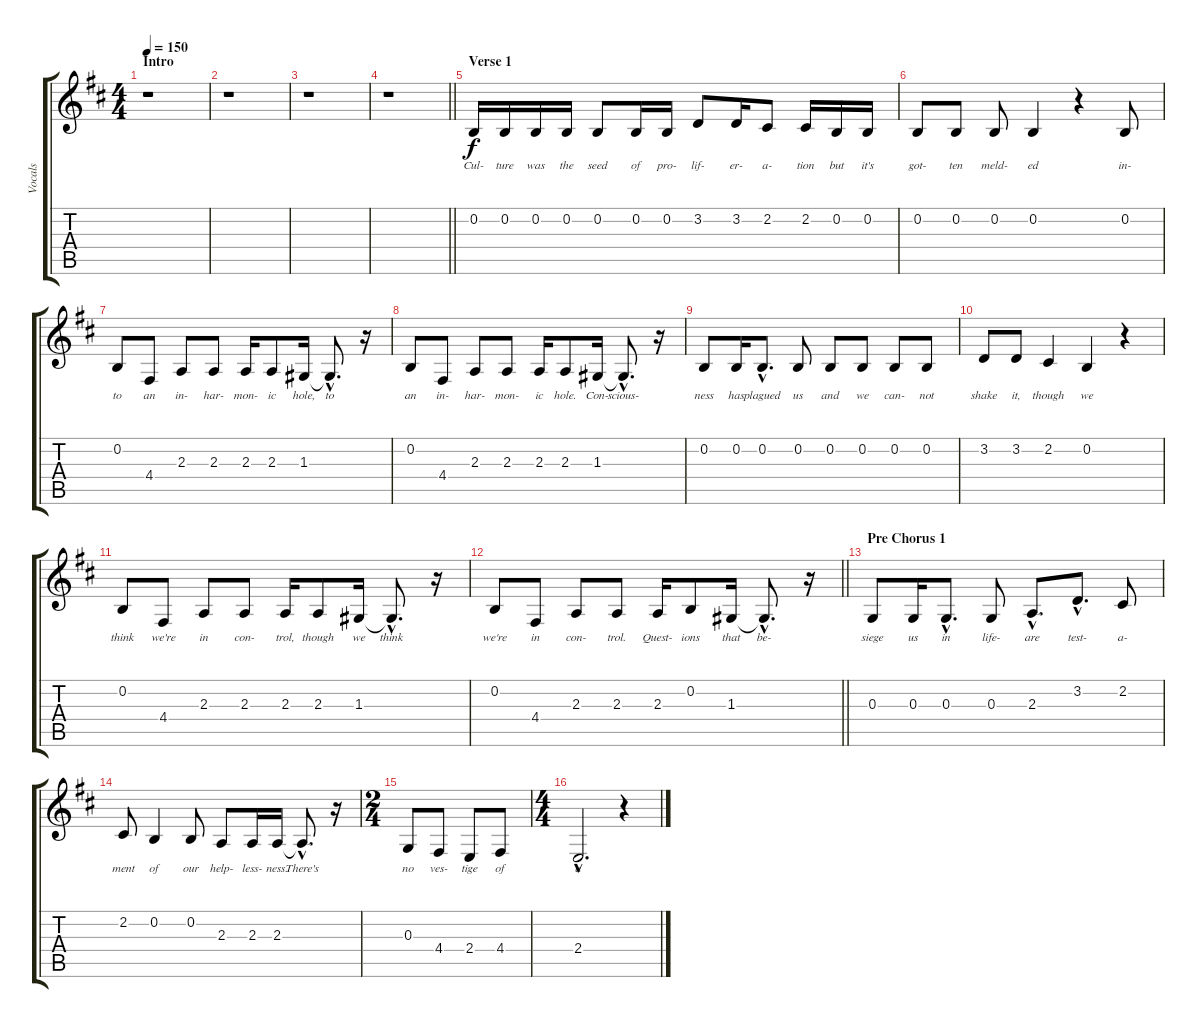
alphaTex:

\track ("Vocals" "Vocals") {instrument oboe}
\staff {score tabs}
\tuning (E4 B3 G3 D3 A2 E2) {hide}
\ts (4 4)
\section ("" "Intro")
\tempo 150
\clef g2
\ks bminor
r.1{dy f instrument oboe} |
r.1 |
r.1 |
\barLineRight lightlight
r.1 |
\section ("" "Verse 1")
0.2.16{lyrics (0 "Cul-") lyrics (1 "") lyrics (2 "") lyrics (3 "") lyrics (4 "")} 0.2.16{lyrics (0 "ture") lyrics (1 "") lyrics (2 "") lyrics (3 "") lyrics (4 "")} 0.2.16{lyrics (0 "was") lyrics (1 "") lyrics (2 "") lyrics (3 "") lyrics (4 "")} 0.2.16{lyrics (0 "the") lyrics (1 "") lyrics (2 "") lyrics (3 "") lyrics (4 "")} 0.2.8{lyrics (0 "seed") lyrics (1 "") lyrics (2 "") lyrics (3 "") lyrics (4 "")} 0.2.16{lyrics (0 "of") lyrics (1 "") lyrics (2 "") lyrics (3 "") lyrics (4 "")} 0.2.16{lyrics (0 "pro-") lyrics (1 "") lyrics (2 "") lyrics (3 "") lyrics (4 "")} 3.2.8{lyrics (0 "lif-") lyrics (1 "") lyrics (2 "") lyrics (3 "") lyrics (4 "")} 3.2.16{lyrics (0 "er-") lyrics (1 "") lyrics (2 "") lyrics (3 "") lyrics (4 "")} 2.2.8{lyrics (0 "a-") lyrics (1 "") lyrics (2 "") lyrics (3 "") lyrics (4 "")} 2.2.16{lyrics (0 "tion") lyrics (1 "") lyrics (2 "") lyrics (3 "") lyrics (4 "")} 0.2.16{lyrics (0 "but") lyrics (1 "") lyrics (2 "") lyrics (3 "") lyrics (4 "")} 0.2.16{lyrics (0 "it's") lyrics (1 "") lyrics (2 "") lyrics (3 "") lyrics (4 "")} |
0.2.8{lyrics (0 "got-") lyrics (1 "") lyrics (2 "") lyrics (3 "") lyrics (4 "")} 0.2.8{lyrics (0 "ten") lyrics (1 "") lyrics (2 "") lyrics (3 "") lyrics (4 "")} 0.2.8{lyrics (0 "meld-") lyrics (1 "") lyrics (2 "") lyrics (3 "") lyrics (4 "")} 0.2.4{lyrics (0 "ed") lyrics (1 "") lyrics (2 "") lyrics (3 "") lyrics (4 "")} r.4 0.2.8{lyrics (0 "in-") lyrics (1 "") lyrics (2 "") lyrics (3 "") lyrics (4 "")} |
0.2.8{lyrics (0 "to") lyrics (1 "") lyrics (2 "") lyrics (3 "") lyrics (4 "")} 4.4.8{lyrics (0 "an") lyrics (1 "") lyrics (2 "") lyrics (3 "") lyrics (4 "")} 2.3.8{lyrics (0 "in-") lyrics (1 "") lyrics (2 "") lyrics (3 "") lyrics (4 "")} 2.3.8{lyrics (0 "har-") lyrics (1 "") lyrics (2 "") lyrics (3 "") lyrics (4 "")} 2.3.16{lyrics (0 "mon-") lyrics (1 "") lyrics (2 "") lyrics (3 "") lyrics (4 "")} 2.3.8{lyrics (0 "ic") lyrics (1 "") lyrics (2 "") lyrics (3 "") lyrics (4 "")} 1.3.16{lyrics (0 "hole,") lyrics (1 "") lyrics (2 "") lyrics (3 "") lyrics (4 "")} 1.3{hac t}.8{d lyrics (0 "to") lyrics (1 "") lyrics (2 "") lyrics (3 "") lyrics (4 "")} r.16 |
0.2.8{lyrics (0 "an") lyrics (1 "") lyrics (2 "") lyrics (3 "") lyrics (4 "")} 4.4.8{lyrics (0 "in-") lyrics (1 "") lyrics (2 "") lyrics (3 "") lyrics (4 "")} 2.3.8{lyrics (0 "har-") lyrics (1 "") lyrics (2 "") lyrics (3 "") lyrics (4 "")} 2.3.8{lyrics (0 "mon-") lyrics (1 "") lyrics (2 "") lyrics (3 "") lyrics (4 "")} 2.3.16{lyrics (0 "ic") lyrics (1 "") lyrics (2 "") lyrics (3 "") lyrics (4 "")} 2.3.8{lyrics (0 "hole.") lyrics (1 "") lyrics (2 "") lyrics (3 "") lyrics (4 "")} 1.3.16{lyrics (0 "Con-") lyrics (1 "") lyrics (2 "") lyrics (3 "") lyrics (4 "")} 1.3{hac t}.8{d lyrics (0 "scious-") lyrics (1 "") lyrics (2 "") lyrics (3 "") lyrics (4 "")} r.16 |
0.2.8{lyrics (0 "ness") lyrics (1 "") lyrics (2 "") lyrics (3 "") lyrics (4 "")} 0.2.16{lyrics (0 "has") lyrics (1 "") lyrics (2 "") lyrics (3 "") lyrics (4 "")} 0.2{hac}.8{d lyrics (0 "plagued") lyrics (1 "") lyrics (2 "") lyrics (3 "") lyrics (4 "")} 0.2.8{lyrics (0 "us") lyrics (1 "") lyrics (2 "") lyrics (3 "") lyrics (4 "")} 0.2.8{lyrics (0 "and") lyrics (1 "") lyrics (2 "") lyrics (3 "") lyrics (4 "")} 0.2.8{lyrics (0 "we") lyrics (1 "") lyrics (2 "") lyrics (3 "") lyrics (4 "")} 0.2.8{lyrics (0 "can-") lyrics (1 "") lyrics (2 "") lyrics (3 "") lyrics (4 "")} 0.2.8{lyrics (0 "not") lyrics (1 "") lyrics (2 "") lyrics (3 "") lyrics (4 "")} |
3.2.8{lyrics (0 "shake") lyrics (1 "") lyrics (2 "") lyrics (3 "") lyrics (4 "")} 3.2.8{lyrics (0 "it,") lyrics (1 "") lyrics (2 "") lyrics (3 "") lyrics (4 "")} 2.2.4{lyrics (0 "though") lyrics (1 "") lyrics (2 "") lyrics (3 "") lyrics (4 "")} 0.2.4{lyrics (0 "we") lyrics (1 "") lyrics (2 "") lyrics (3 "") lyrics (4 "")} r.4 |
0.2.8{lyrics (0 "think") lyrics (1 "") lyrics (2 "") lyrics (3 "") lyrics (4 "")} 4.4.8{lyrics (0 "we're") lyrics (1 "") lyrics (2 "") lyrics (3 "") lyrics (4 "")} 2.3.8{lyrics (0 "in") lyrics (1 "") lyrics (2 "") lyrics (3 "") lyrics (4 "")} 2.3.8{lyrics (0 "con-") lyrics (1 "") lyrics (2 "") lyrics (3 "") lyrics (4 "")} 2.3.16{lyrics (0 "trol,") lyrics (1 "") lyrics (2 "") lyrics (3 "") lyrics (4 "")} 2.3.8{lyrics (0 "though") lyrics (1 "") lyrics (2 "") lyrics (3 "") lyrics (4 "")} 1.3.16{lyrics (0 "we") lyrics (1 "") lyrics (2 "") lyrics (3 "") lyrics (4 "")} 1.3{hac t}.8{d lyrics (0 "think") lyrics (1 "") lyrics (2 "") lyrics (3 "") lyrics (4 "")} r.16 |
\barLineRight lightlight
0.2.8{lyrics (0 "we're") lyrics (1 "") lyrics (2 "") lyrics (3 "") lyrics (4 "")} 4.4.8{lyrics (0 "in") lyrics (1 "") lyrics (2 "") lyrics (3 "") lyrics (4 "")} 2.3.8{lyrics (0 "con-") lyrics (1 "") lyrics (2 "") lyrics (3 "") lyrics (4 "")} 2.3.8{lyrics (0 "trol.") lyrics (1 "") lyrics (2 "") lyrics (3 "") lyrics (4 "")} 2.3.16{lyrics (0 "Quest-") lyrics (1 "") lyrics (2 "") lyrics (3 "") lyrics (4 "")} 0.2.8{lyrics (0 "ions") lyrics (1 "") lyrics (2 "") lyrics (3 "") lyrics (4 "")} 1.3.16{lyrics (0 "that") lyrics (1 "") lyrics (2 "") lyrics (3 "") lyrics (4 "")} 1.3{hac t}.8{d lyrics (0 "be-") lyrics (1 "") lyrics (2 "") lyrics (3 "") lyrics (4 "")} r.16 |
\section ("" "Pre Chorus 1")
0.3.8{lyrics (0 "siege") lyrics (1 "") lyrics (2 "") lyrics (3 "") lyrics (4 "")} 0.3.16{lyrics (0 "us") lyrics (1 "") lyrics (2 "") lyrics (3 "") lyrics (4 "")} 0.3{hac}.8{d lyrics (0 "in") lyrics (1 "") lyrics (2 "") lyrics (3 "") lyrics (4 "")} 0.3.8{lyrics (0 "life-") lyrics (1 "") lyrics (2 "") lyrics (3 "") lyrics (4 "")} 2.3{hac}.8{d lyrics (0 "are") lyrics (1 "") lyrics (2 "") lyrics (3 "") lyrics (4 "")} 3.2{hac}.8{d lyrics (0 "test-") lyrics (1 "") lyrics (2 "") lyrics (3 "") lyrics (4 "")} 2.2.8{lyrics (0 "a-") lyrics (1 "") lyrics (2 "") lyrics (3 "") lyrics (4 "")} |
2.2.8{lyrics (0 "ment") lyrics (1 "") lyrics (2 "") lyrics (3 "") lyrics (4 "")} 0.2.4{lyrics (0 "of") lyrics (1 "") lyrics (2 "") lyrics (3 "") lyrics (4 "")} 0.2.8{lyrics (0 "our") lyrics (1 "") lyrics (2 "") lyrics (3 "") lyrics (4 "")} 2.3.8{lyrics (0 "help-") lyrics (1 "") lyrics (2 "") lyrics (3 "") lyrics (4 "")} 2.3.16{lyrics (0 "less-") lyrics (1 "") lyrics (2 "") lyrics (3 "") lyrics (4 "")} 2.3.16{lyrics (0 "ness.") lyrics (1 "") lyrics (2 "") lyrics (3 "") lyrics (4 "")} 2.3{hac t}.8{d lyrics (0 "There's") lyrics (1 "") lyrics (2 "") lyrics (3 "") lyrics (4 "")} r.16 |
\ts (2 4)
0.3.8{lyrics (0 "no") lyrics (1 "") lyrics (2 "") lyrics (3 "") lyrics (4 "")} 4.4.8{lyrics (0 "ves-") lyrics (1 "") lyrics (2 "") lyrics (3 "") lyrics (4 "")} 2.4.8{lyrics (0 "tige") lyrics (1 "") lyrics (2 "") lyrics (3 "") lyrics (4 "")} 4.4.8{lyrics (0 "of") lyrics (1 "") lyrics (2 "") lyrics (3 "") lyrics (4 "")} |
\ts (4 4)
2.4{hac}.2{d lyrics (0 "a") lyrics (1 "") lyrics (2 "") lyrics (3 "") lyrics (4 "")} r.4
